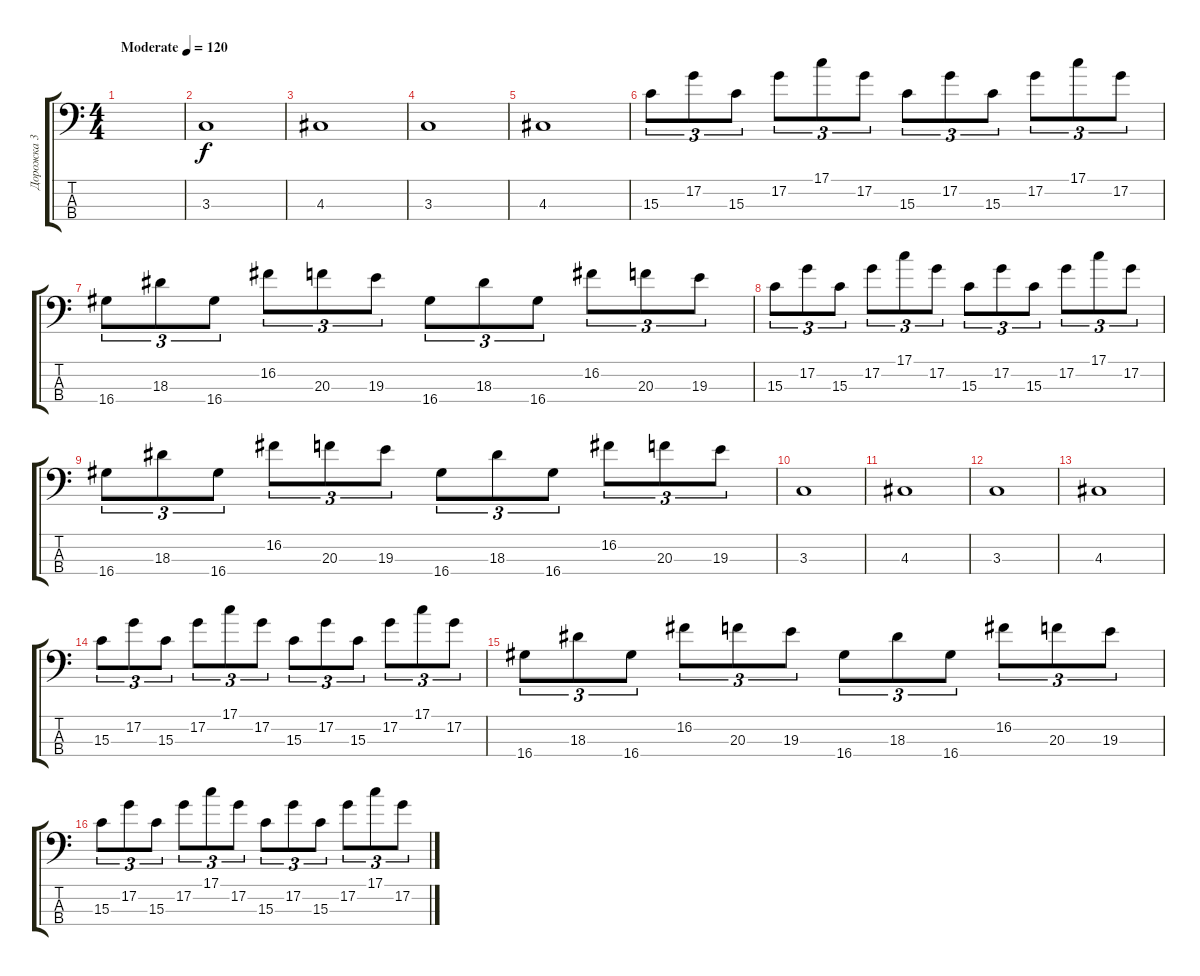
\track ("Дорожка 3" "Дорожка 3") {instrument electricbassfinger}
\staff {score tabs}
\tuning (G2 D2 A1 E1) {hide}
\ts (4 4)
\tempo (120 "Moderate")
\clef f4
\ks c
|
3.3.1 |
4.3.1 |
3.3.1 |
4.3.1 |
15.3.8{tu (3 2)} 17.2.8{tu (3 2)} 15.3.8{tu (3 2)} 17.2.8{tu (3 2)} 17.1.8{tu (3 2)} 17.2.8{tu (3 2)} 15.3.8{tu (3 2)} 17.2.8{tu (3 2)} 15.3.8{tu (3 2)} 17.2.8{tu (3 2)} 17.1.8{tu (3 2)} 17.2.8{tu (3 2)} |
16.4.8{tu (3 2)} 18.3.8{tu (3 2)} 16.4.8{tu (3 2)} 16.2.8{tu (3 2)} 20.3.8{tu (3 2)} 19.3.8{tu (3 2)} 16.4.8{tu (3 2)} 18.3.8{tu (3 2)} 16.4.8{tu (3 2)} 16.2.8{tu (3 2)} 20.3.8{tu (3 2)} 19.3.8{tu (3 2)} |
15.3.8{tu (3 2)} 17.2.8{tu (3 2)} 15.3.8{tu (3 2)} 17.2.8{tu (3 2)} 17.1.8{tu (3 2)} 17.2.8{tu (3 2)} 15.3.8{tu (3 2)} 17.2.8{tu (3 2)} 15.3.8{tu (3 2)} 17.2.8{tu (3 2)} 17.1.8{tu (3 2)} 17.2.8{tu (3 2)} |
16.4.8{tu (3 2)} 18.3.8{tu (3 2)} 16.4.8{tu (3 2)} 16.2.8{tu (3 2)} 20.3.8{tu (3 2)} 19.3.8{tu (3 2)} 16.4.8{tu (3 2)} 18.3.8{tu (3 2)} 16.4.8{tu (3 2)} 16.2.8{tu (3 2)} 20.3.8{tu (3 2)} 19.3.8{tu (3 2)} |
3.3.1 |
4.3.1 |
3.3.1 |
4.3.1 |
15.3.8{tu (3 2)} 17.2.8{tu (3 2)} 15.3.8{tu (3 2)} 17.2.8{tu (3 2)} 17.1.8{tu (3 2)} 17.2.8{tu (3 2)} 15.3.8{tu (3 2)} 17.2.8{tu (3 2)} 15.3.8{tu (3 2)} 17.2.8{tu (3 2)} 17.1.8{tu (3 2)} 17.2.8{tu (3 2)} |
16.4.8{tu (3 2)} 18.3.8{tu (3 2)} 16.4.8{tu (3 2)} 16.2.8{tu (3 2)} 20.3.8{tu (3 2)} 19.3.8{tu (3 2)} 16.4.8{tu (3 2)} 18.3.8{tu (3 2)} 16.4.8{tu (3 2)} 16.2.8{tu (3 2)} 20.3.8{tu (3 2)} 19.3.8{tu (3 2)} |
15.3.8{tu (3 2)} 17.2.8{tu (3 2)} 15.3.8{tu (3 2)} 17.2.8{tu (3 2)} 17.1.8{tu (3 2)} 17.2.8{tu (3 2)} 15.3.8{tu (3 2)} 17.2.8{tu (3 2)} 15.3.8{tu (3 2)} 17.2.8{tu (3 2)} 17.1.8{tu (3 2)} 17.2.8{tu (3 2)}
